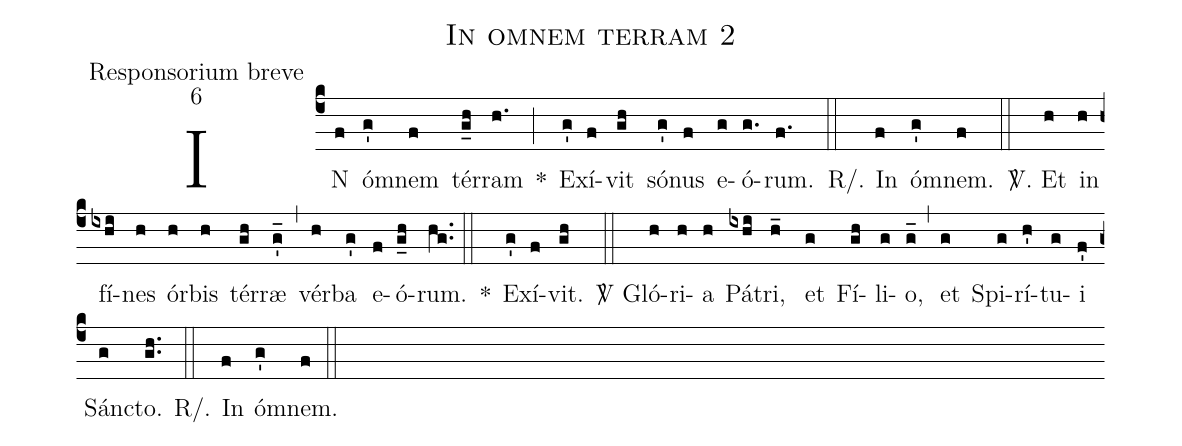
name:In omnem terram 2;
office-part:Responsorium breve;
mode:6;
%%
(c4) IN(f) óm(g')nem(f) tér(g_h)ram(h.) *(;) E(g')xí(f)vit(gh) só(g')nus(f) e(g)ó(g.)rum.(f.) (::)
R/. In(f) óm(g')nem.(f) (::)
<sp>V/</sp>. Et(h) in(h) fí(ixhi)nes(h) ór(h)bis(h) tér(gh)ræ(g'_) (,) vér(h)ba(g') e(f)ó(g_h)rum.(hg..) (::)
*() E(g')xí(f)vit.(gh) (::)
<sp>V/</sp>  Gló-(h)ri- (h)a(h) Pá(ixhi)tri, (h_) et(g) Fí- (gh)li- (g)o,(g_) (,) et(g) Spi-(g)rí-(h')tu- (g)i(f') Sánc(g)to.(gh..) (::)
R/. In(f) óm(g')nem.(f) (::)
